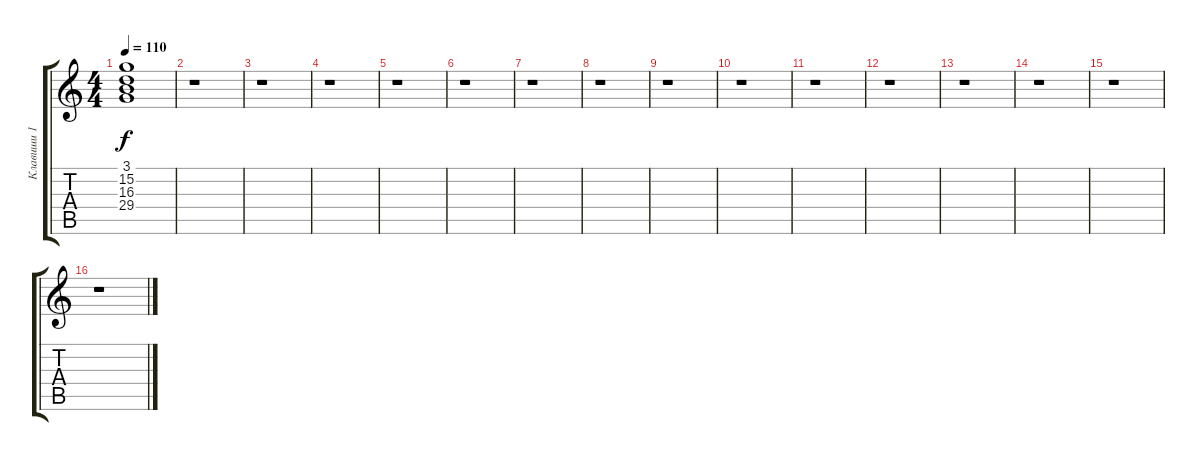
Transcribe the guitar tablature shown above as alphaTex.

\track ("Клавиши 1" "Клавиши 1") {instrument choiraahs}
\staff {score tabs}
\tuning (E4 B3 G3 D3 A2 E2) {hide}
\ts (4 4)
\tempo 110
\clef g2
\ks c
(3.1{t} 15.2{t} 16.3{t} 29.4).1{dy f} |
r.1 |
r.1 |
r.1 |
r.1 |
r.1 |
r.1 |
r.1 |
r.1 |
r.1 |
r.1 |
r.1 |
r.1 |
r.1 |
r.1 |
r.1
